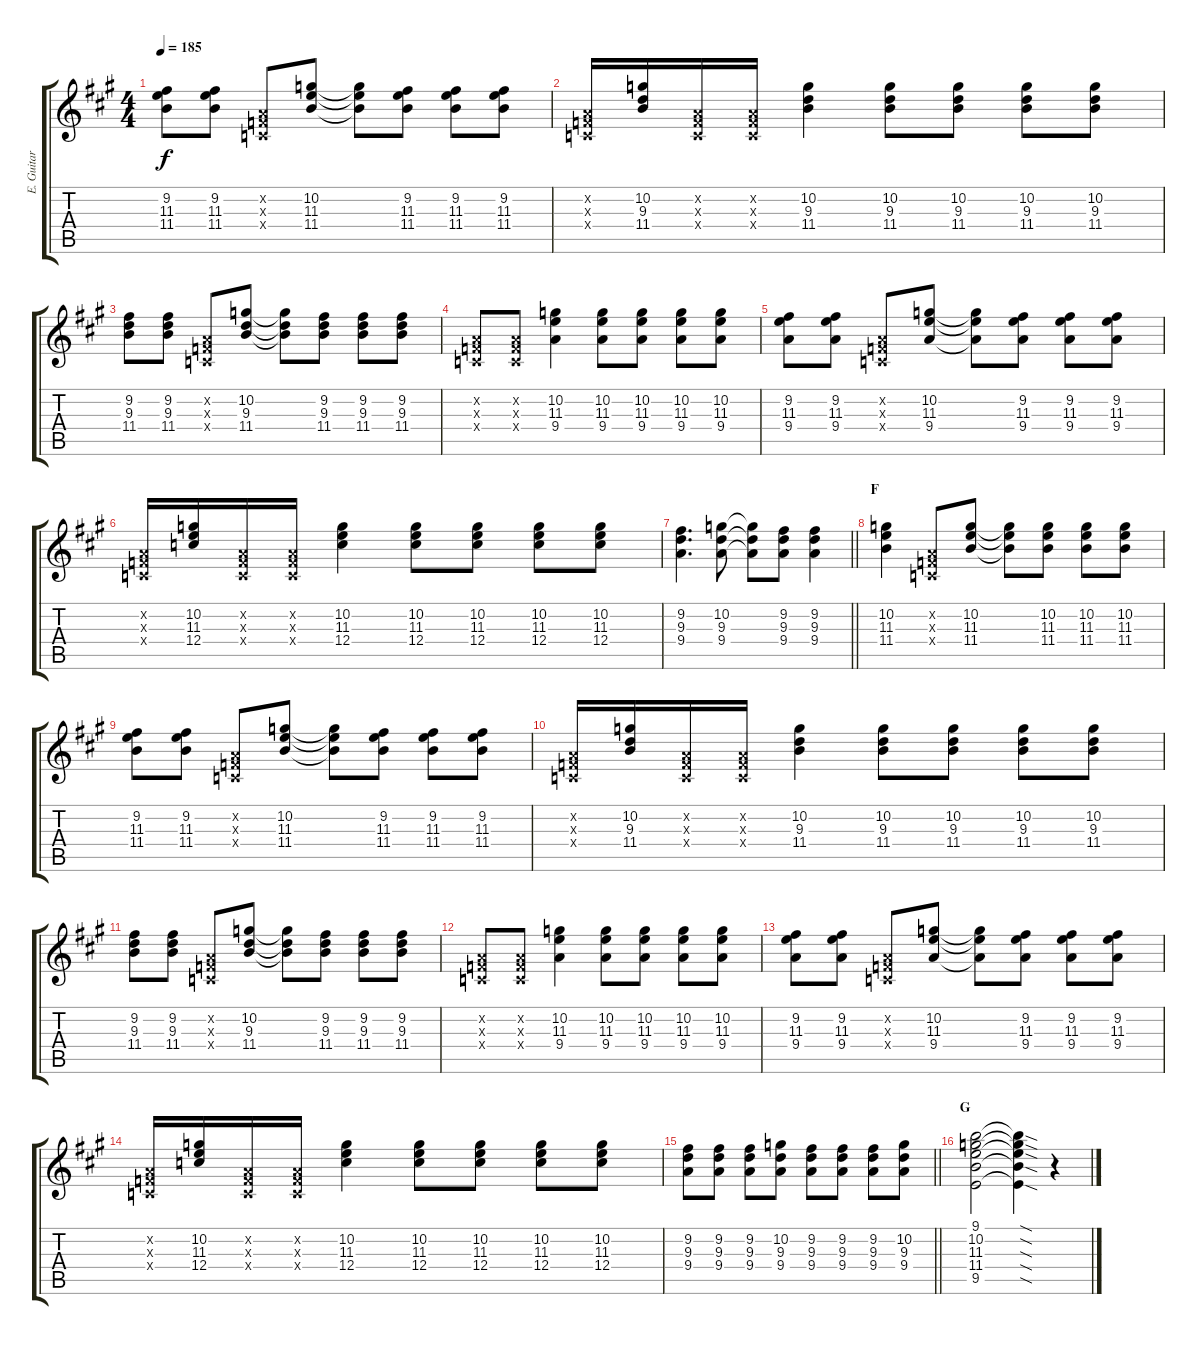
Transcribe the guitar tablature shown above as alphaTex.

\track ("E. Guitar II" "E. Guitar ") {instrument overdrivenguitar}
\staff {score tabs}
\tuning (D4 A3 F3 C3 G2 D2) {hide}
\ts (4 4)
\tempo 185
\clef g2
\ks a
(9.2 11.3 11.4).8{dy f} (9.2 11.3 11.4).8 (0.2{x} 0.3{x} 0.4{x}).8 (10.2 11.3 11.4).8 (10.2{t} 11.3{t} 11.4{t}).8 (9.2 11.3 11.4).8 (9.2 11.3 11.4).8 (9.2 11.3 11.4).8 |
(0.2{x} 0.3{x} 0.4{x}).16 (10.2 9.3 11.4).16 (0.2{x} 0.3{x} 0.4{x}).16 (0.2{x} 0.3{x} 0.4{x}).16 (10.2 9.3 11.4).4 (10.2 9.3 11.4).8 (10.2 9.3 11.4).8 (10.2 9.3 11.4).8 (10.2 9.3 11.4).8 |
(9.2 9.3 11.4).8 (9.2 9.3 11.4).8 (0.2{x} 0.3{x} 0.4{x}).8 (10.2 9.3 11.4).8 (10.2{t} 9.3{t} 11.4{t}).8 (9.2 9.3 11.4).8 (9.2 9.3 11.4).8 (9.2 9.3 11.4).8 |
(0.2{x} 0.3{x} 0.4{x}).8 (0.2{x} 0.3{x} 0.4{x}).8 (10.2 11.3 9.4).4 (10.2 11.3 9.4).8 (10.2 11.3 9.4).8 (10.2 11.3 9.4).8 (10.2 11.3 9.4).8 |
(9.2 11.3 9.4).8 (9.2 11.3 9.4).8 (0.2{x} 0.3{x} 0.4{x}).8 (10.2 11.3 9.4).8 (10.2{t} 11.3{t} 9.4{t}).8 (9.2 11.3 9.4).8 (9.2 11.3 9.4).8 (9.2 11.3 9.4).8 |
(0.2{x} 0.3{x} 0.4{x}).16 (10.2 11.3 12.4).16 (0.2{x} 0.3{x} 0.4{x}).16 (0.2{x} 0.3{x} 0.4{x}).16 (10.2 11.3 12.4).4 (10.2 11.3 12.4).8 (10.2 11.3 12.4).8 (10.2 11.3 12.4).8 (10.2 11.3 12.4).8 |
\barLineRight lightlight
(9.2 9.3 9.4).4{d} (10.2 9.3 9.4).8 (10.2{t} 9.3{t} 9.4{t}).8 (9.2 9.3 9.4).8 (9.2 9.3 9.4).4 |
\section ("" "F")
(10.2 11.3 11.4).4 (0.2{x} 0.3{x} 0.4{x}).8 (10.2 11.3 11.4).8 (10.2{t} 11.3{t} 11.4{t}).8 (10.2 11.3 11.4).8 (10.2 11.3 11.4).8 (10.2 11.3 11.4).8 |
(9.2 11.3 11.4).8 (9.2 11.3 11.4).8 (0.2{x} 0.3{x} 0.4{x}).8 (10.2 11.3 11.4).8 (10.2{t} 11.3{t} 11.4{t}).8 (9.2 11.3 11.4).8 (9.2 11.3 11.4).8 (9.2 11.3 11.4).8 |
(0.2{x} 0.3{x} 0.4{x}).16 (10.2 9.3 11.4).16 (0.2{x} 0.3{x} 0.4{x}).16 (0.2{x} 0.3{x} 0.4{x}).16 (10.2 9.3 11.4).4 (10.2 9.3 11.4).8 (10.2 9.3 11.4).8 (10.2 9.3 11.4).8 (10.2 9.3 11.4).8 |
(9.2 9.3 11.4).8 (9.2 9.3 11.4).8 (0.2{x} 0.3{x} 0.4{x}).8 (10.2 9.3 11.4).8 (10.2{t} 9.3{t} 11.4{t}).8 (9.2 9.3 11.4).8 (9.2 9.3 11.4).8 (9.2 9.3 11.4).8 |
(0.2{x} 0.3{x} 0.4{x}).8 (0.2{x} 0.3{x} 0.4{x}).8 (10.2 11.3 9.4).4 (10.2 11.3 9.4).8 (10.2 11.3 9.4).8 (10.2 11.3 9.4).8 (10.2 11.3 9.4).8 |
(9.2 11.3 9.4).8 (9.2 11.3 9.4).8 (0.2{x} 0.3{x} 0.4{x}).8 (10.2 11.3 9.4).8 (10.2{t} 11.3{t} 9.4{t}).8 (9.2 11.3 9.4).8 (9.2 11.3 9.4).8 (9.2 11.3 9.4).8 |
(0.2{x} 0.3{x} 0.4{x}).16 (10.2 11.3 12.4).16 (0.2{x} 0.3{x} 0.4{x}).16 (0.2{x} 0.3{x} 0.4{x}).16 (10.2 11.3 12.4).4 (10.2 11.3 12.4).8 (10.2 11.3 12.4).8 (10.2 11.3 12.4).8 (10.2 11.3 12.4).8 |
\barLineRight lightlight
(9.2 9.3 9.4).8 (9.2 9.3 9.4).8 (9.2 9.3 9.4).8 (10.2 9.3 9.4).8 (9.2 9.3 9.4).8 (9.2 9.3 9.4).8 (9.2 9.3 9.4).8 (10.2 9.3 9.4).8 |
\section ("" "G")
(9.1 10.2 11.3 11.4 9.5).2 (9.1{sod t} 10.2{sod t} 11.3{sod t} 11.4{sod t} 9.5{sod t}).4 r.4
